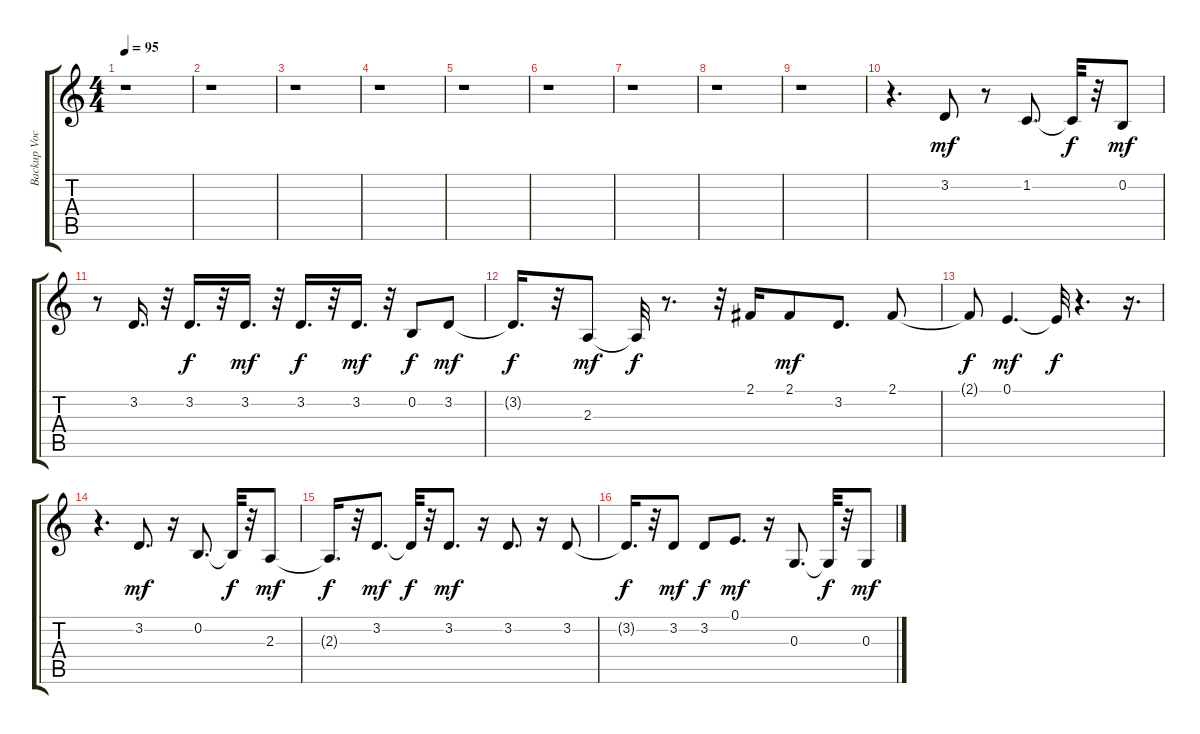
\track ("Backup Vocals" "Backup Voc") {instrument voiceoohs}
\staff {score tabs}
\tuning (E4 B3 G3 D3 A2 E2) {hide}
\ts (4 4)
\tempo 95
\clef g2
\ks c
r.1{dy mf} |
r.1 |
r.1 |
r.1 |
r.1 |
r.1 |
r.1 |
r.1 |
r.1 |
r.4{d} 3.2.8 r.8 1.2.8{d} 1.2{t}.32{dy f} r.32 0.2.8{dy mf} |
r.8 3.2.16{d} r.32 3.2.16{d dy f} r.32 3.2.16{d dy mf} r.32 3.2.16{d dy f} r.32 3.2.16{d dy mf} r.32 0.2.8{dy f} 3.2.8{dy mf} |
3.2{t}.16{d dy f} r.32 2.3.8{dy mf} 2.3{t}.32{dy f} r.8{d} r.32 2.1.16 2.1.8{dy mf} 3.2.8{d} 2.1.8 |
2.1{t}.8{dy f} 0.1.4{d dy mf} 0.1{t}.32{dy f} r.4{d} r.16{d} |
r.4{d} 3.2.8{d dy mf} r.16 0.2.8{d} 0.2{t}.32{dy f} r.32 2.3.8{dy mf} |
2.3{t}.16{d dy f} r.32 3.2.8{d dy mf} 3.2{t}.32{dy f} r.32 3.2.8{d dy mf} r.16 3.2.8{d} r.16 3.2.8 |
3.2{t}.16{d dy f} r.32 3.2.8{dy mf} 3.2.8{dy f} 0.1.8{d dy mf} r.16 0.3.8{d} 0.3{t}.32{dy f} r.32 0.3.8{dy mf}
